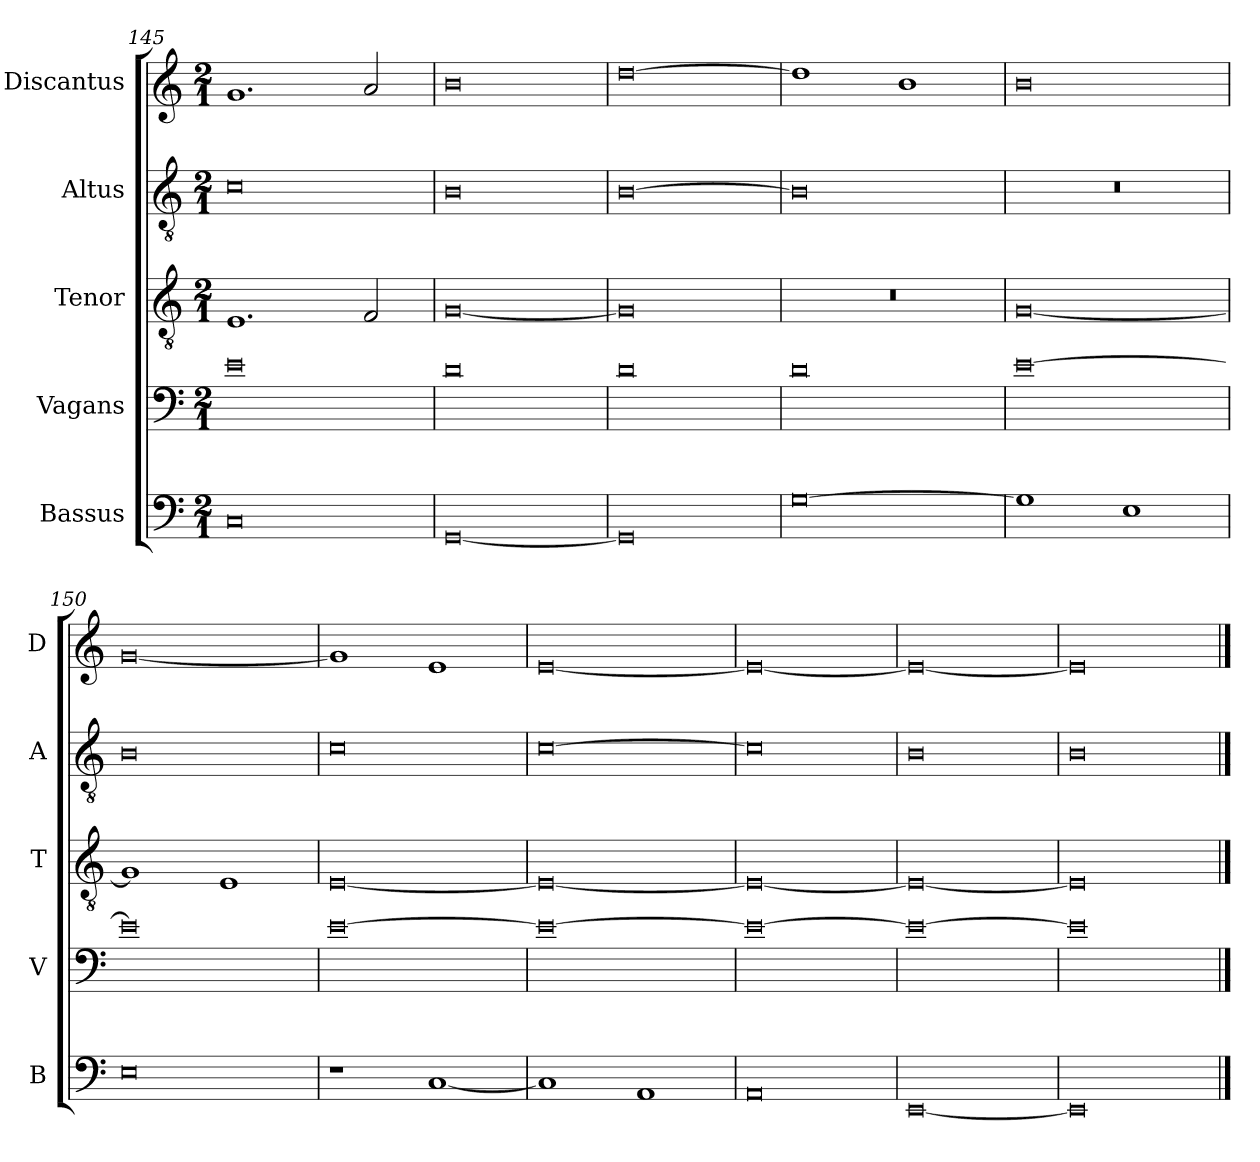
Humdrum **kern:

**kern	**kern	**kern	**kern	**kern
*part5	*part4	*part3	*part2	*part1
*staff5	*staff4	*staff3	*staff2	*staff1
*I"Bassus	*I"Vagans	*I"Tenor	*I"Altus	*I"Discantus
*I'B	*I'V	*I'T	*I'A	*I'D
*clefF4	*clefF4	*clefGv2	*clefGv2	*clefG2
*k[]	*k[]	*k[]	*k[]	*k[]
*M2/1	*M2/1	*M2/1	*M2/1	*M2/1
=145	=145	=145	=145	=145
0C	0e	1.E	0c	1.g
.	.	2F/	.	2a/
=146	=146	=146	=146	=146
[0GG	0d	[0G	0B	0b
=147	=147	=147	=147	=147
0GG]	0d	0G]	[0B	[0dd
=148	=148	=148	=148	=148
[0G	0d	0r	0B]	1dd]
.	.	.	.	1b
=149	=149	=149	=149	=149
1G]	[0e	[0G	0r	0b
1E	.	.	.	.
=150	=150	=150	=150	=150
0E	0e]	1G]	0B	[0g
.	.	1E	.	.
=151	=151	=151	=151	=151
1r	[0e	[0E	0c	1g]
[1C	.	.	.	1e
=152	=152	=152	=152	=152
1C]	0e_	0E_	[0c	[0e
1AA	.	.	.	.
=153	=153	=153	=153	=153
0AA	0e_	0E_	0c]	0e_
=154	=154	=154	=154	=154
[0EE	0e_	0E_	0B	0e_
=155	=155	=155	=155	=155
0EE]	0e]	0E]	0B	0e]
==	==	==	==	==
*-	*-	*-	*-	*-
